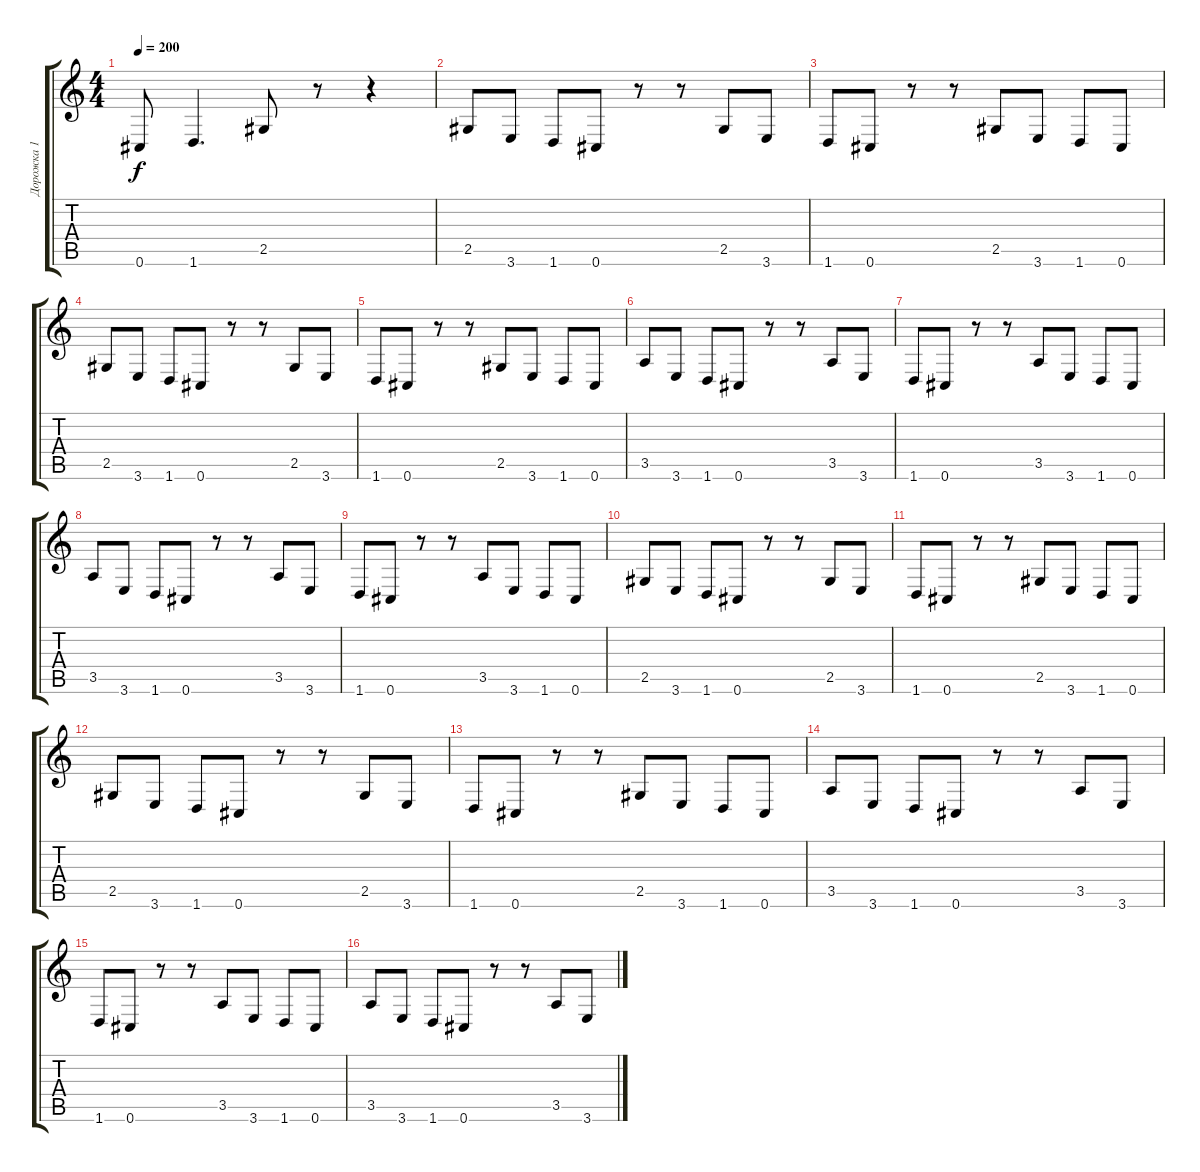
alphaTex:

\track ("Дорожка 1" "Дорожка 1") {instrument distortionguitar}
\staff {score tabs}
\tuning (Db4 Ab3 E3 B2 Gb2 Db2) {hide}
\ts (4 4)
\tempo 200
\clef g2
\ks c
0.6.8{dy f} 1.6.4{d} 2.5.8 r.8 r.4 |
2.5.8 3.6.8 1.6.8 0.6.8 r.8 r.8 2.5.8 3.6.8 |
1.6.8 0.6.8 r.8 r.8 2.5.8 3.6.8 1.6.8 0.6.8 |
2.5.8 3.6.8 1.6.8 0.6.8 r.8 r.8 2.5.8 3.6.8 |
1.6.8 0.6.8 r.8 r.8 2.5.8 3.6.8 1.6.8 0.6.8 |
3.5.8 3.6.8 1.6.8 0.6.8 r.8 r.8 3.5.8 3.6.8 |
1.6.8 0.6.8 r.8 r.8 3.5.8 3.6.8 1.6.8 0.6.8 |
3.5.8 3.6.8 1.6.8 0.6.8 r.8 r.8 3.5.8 3.6.8 |
1.6.8 0.6.8 r.8 r.8 3.5.8 3.6.8 1.6.8 0.6.8 |
2.5.8 3.6.8 1.6.8 0.6.8 r.8 r.8 2.5.8 3.6.8 |
1.6.8 0.6.8 r.8 r.8 2.5.8 3.6.8 1.6.8 0.6.8 |
2.5.8 3.6.8 1.6.8 0.6.8 r.8 r.8 2.5.8 3.6.8 |
1.6.8 0.6.8 r.8 r.8 2.5.8 3.6.8 1.6.8 0.6.8 |
3.5.8 3.6.8 1.6.8 0.6.8 r.8 r.8 3.5.8 3.6.8 |
1.6.8 0.6.8 r.8 r.8 3.5.8 3.6.8 1.6.8 0.6.8 |
3.5.8 3.6.8 1.6.8 0.6.8 r.8 r.8 3.5.8 3.6.8
